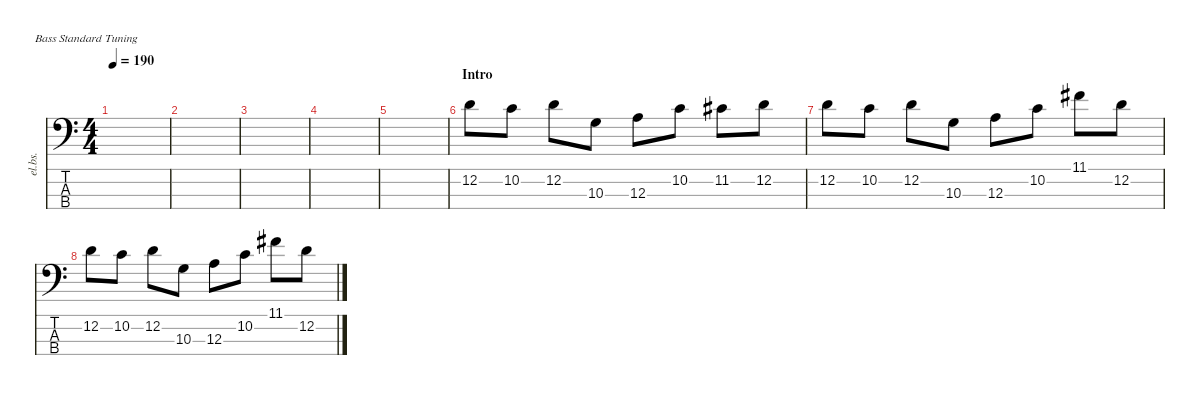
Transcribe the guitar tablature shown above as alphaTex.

\defaultSystemsLayout 4
\hideDynamics
\bracketExtendMode nobrackets
\track ("Electric Bass" "el.bs.") {instrument electricbassfinger}
\staff {score tabs}
\tuning (G2 D2 A1 E1)
\ts (4 4)
\tempo 190
\clef f4
\ks c
|
|
|
|
|
\section ("" "Intro")
12.2.8{beam Down} 10.2.8{beam Down} 12.2.8{beam Down} 10.3.8{beam Down} 12.3.8{beam Down} 10.2.8{beam Down} 11.2{acc #}.8{beam Down} 12.2.8{beam Down} |
12.2.8{beam Down} 10.2.8{beam Down} 12.2.8{beam Down} 10.3.8{beam Down} 12.3.8{beam Down} 10.2.8{beam Down} 11.1{acc #}.8{beam Down} 12.2.8{beam Down} |
12.2.8{beam Down} 10.2.8{beam Down} 12.2.8{beam Down} 10.3.8{beam Down} 12.3.8{beam Down} 10.2.8{beam Down} 11.1{acc #}.8{beam Down} 12.2.8{beam Down}
